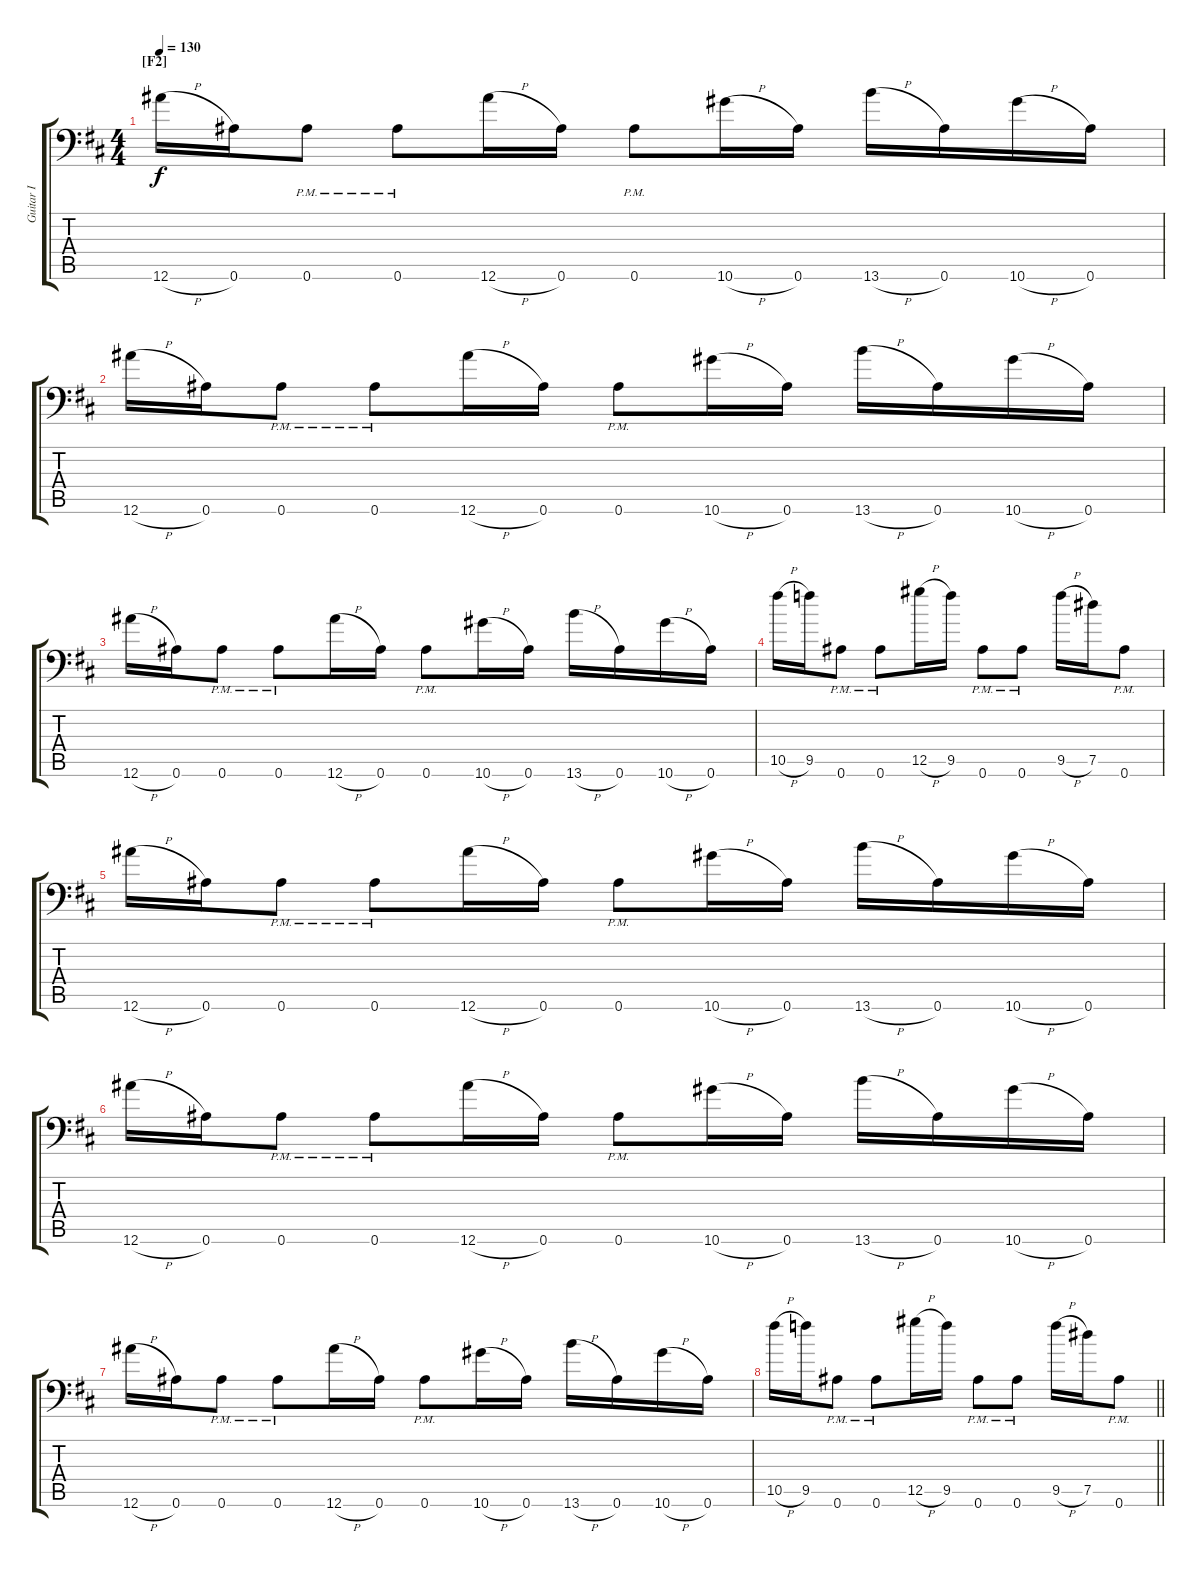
\track ("Guitar I" "Guitar I") {instrument distortionguitar}
\staff {score tabs}
\tuning (Eb4 Bb3 Gb3 Db3 Ab2 Bb1) {hide}
\ts (4 4)
\section ("" "[F2]")
\tempo 130
\clef f4
\ks bminor
12.6{h}.16{ot 8vb dy f} 0.6.16{ot 8vb} 0.6{pm}.8{ot 8vb} 0.6{pm}.8{ot 8vb} 12.6{h}.16{ot 8vb} 0.6.16{ot 8vb} 0.6{pm}.8{ot 8vb} 10.6{h}.16{ot 8vb} 0.6.16{ot 8vb} 13.6{h}.16{ot 8vb} 0.6.16{ot 8vb} 10.6{h}.16{ot 8vb} 0.6.16{ot 8vb} |
12.6{h}.16{ot 8vb} 0.6.16{ot 8vb} 0.6{pm}.8{ot 8vb} 0.6{pm}.8{ot 8vb} 12.6{h}.16{ot 8vb} 0.6.16{ot 8vb} 0.6{pm}.8{ot 8vb} 10.6{h}.16{ot 8vb} 0.6.16{ot 8vb} 13.6{h}.16{ot 8vb} 0.6.16{ot 8vb} 10.6{h}.16{ot 8vb} 0.6.16{ot 8vb} |
12.6{h}.16{ot 8vb} 0.6.16{ot 8vb} 0.6{pm}.8{ot 8vb} 0.6{pm}.8{ot 8vb} 12.6{h}.16{ot 8vb} 0.6.16{ot 8vb} 0.6{pm}.8{ot 8vb} 10.6{h}.16{ot 8vb} 0.6.16{ot 8vb} 13.6{h}.16{ot 8vb} 0.6.16{ot 8vb} 10.6{h}.16{ot 8vb} 0.6.16{ot 8vb} |
10.5{h}.16{ot 8vb} 9.5.16{ot 8vb} 0.6{pm}.8{ot 8vb} 0.6{pm}.8{ot 8vb} 12.5{h}.16{ot 8vb} 9.5.16{ot 8vb} 0.6{pm}.8{ot 8vb} 0.6{pm}.8{ot 8vb} 9.5{h}.16{ot 8vb} 7.5.16{ot 8vb} 0.6{pm}.8{ot 8vb} |
12.6{h}.16{ot 8vb} 0.6.16{ot 8vb} 0.6{pm}.8{ot 8vb} 0.6{pm}.8{ot 8vb} 12.6{h}.16{ot 8vb} 0.6.16{ot 8vb} 0.6{pm}.8{ot 8vb} 10.6{h}.16{ot 8vb} 0.6.16{ot 8vb} 13.6{h}.16{ot 8vb} 0.6.16{ot 8vb} 10.6{h}.16{ot 8vb} 0.6.16{ot 8vb} |
12.6{h}.16{ot 8vb} 0.6.16{ot 8vb} 0.6{pm}.8{ot 8vb} 0.6{pm}.8{ot 8vb} 12.6{h}.16{ot 8vb} 0.6.16{ot 8vb} 0.6{pm}.8{ot 8vb} 10.6{h}.16{ot 8vb} 0.6.16{ot 8vb} 13.6{h}.16{ot 8vb} 0.6.16{ot 8vb} 10.6{h}.16{ot 8vb} 0.6.16{ot 8vb} |
12.6{h}.16{ot 8vb} 0.6.16{ot 8vb} 0.6{pm}.8{ot 8vb} 0.6{pm}.8{ot 8vb} 12.6{h}.16{ot 8vb} 0.6.16{ot 8vb} 0.6{pm}.8{ot 8vb} 10.6{h}.16{ot 8vb} 0.6.16{ot 8vb} 13.6{h}.16{ot 8vb} 0.6.16{ot 8vb} 10.6{h}.16{ot 8vb} 0.6.16{ot 8vb} |
\barLineRight lightlight
10.5{h}.16{ot 8vb} 9.5.16{ot 8vb} 0.6{pm}.8{ot 8vb} 0.6{pm}.8{ot 8vb} 12.5{h}.16{ot 8vb} 9.5.16{ot 8vb} 0.6{pm}.8{ot 8vb} 0.6{pm}.8{ot 8vb} 9.5{h}.16{ot 8vb} 7.5.16{ot 8vb} 0.6{pm}.8{ot 8vb}
